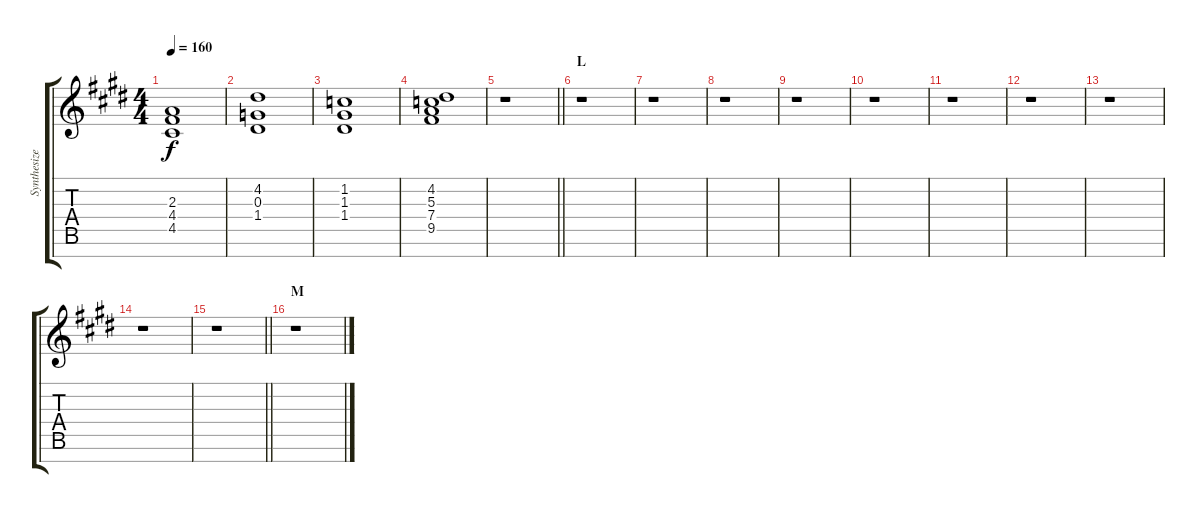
\track ("Synthesizer" "Synthesize") {instrument fx5brightness}
\staff {score tabs}
\tuning (E5 B4 G4 D4 A3 E3 B2) {hide}
\ts (4 4)
\tempo 160
\clef g2
\ks e
(2.3 4.4 4.5).1{dy f} |
(4.2 0.3 1.4).1 |
(1.2 1.3 1.4).1 |
(4.2 5.3 7.4 9.5).1 |
\barLineRight lightlight
r.1 |
\section ("" "L")
r.1 |
r.1 |
r.1 |
r.1 |
r.1 |
r.1 |
r.1 |
r.1 |
r.1 |
\barLineRight lightlight
r.1 |
\section ("" "M")
r.1
